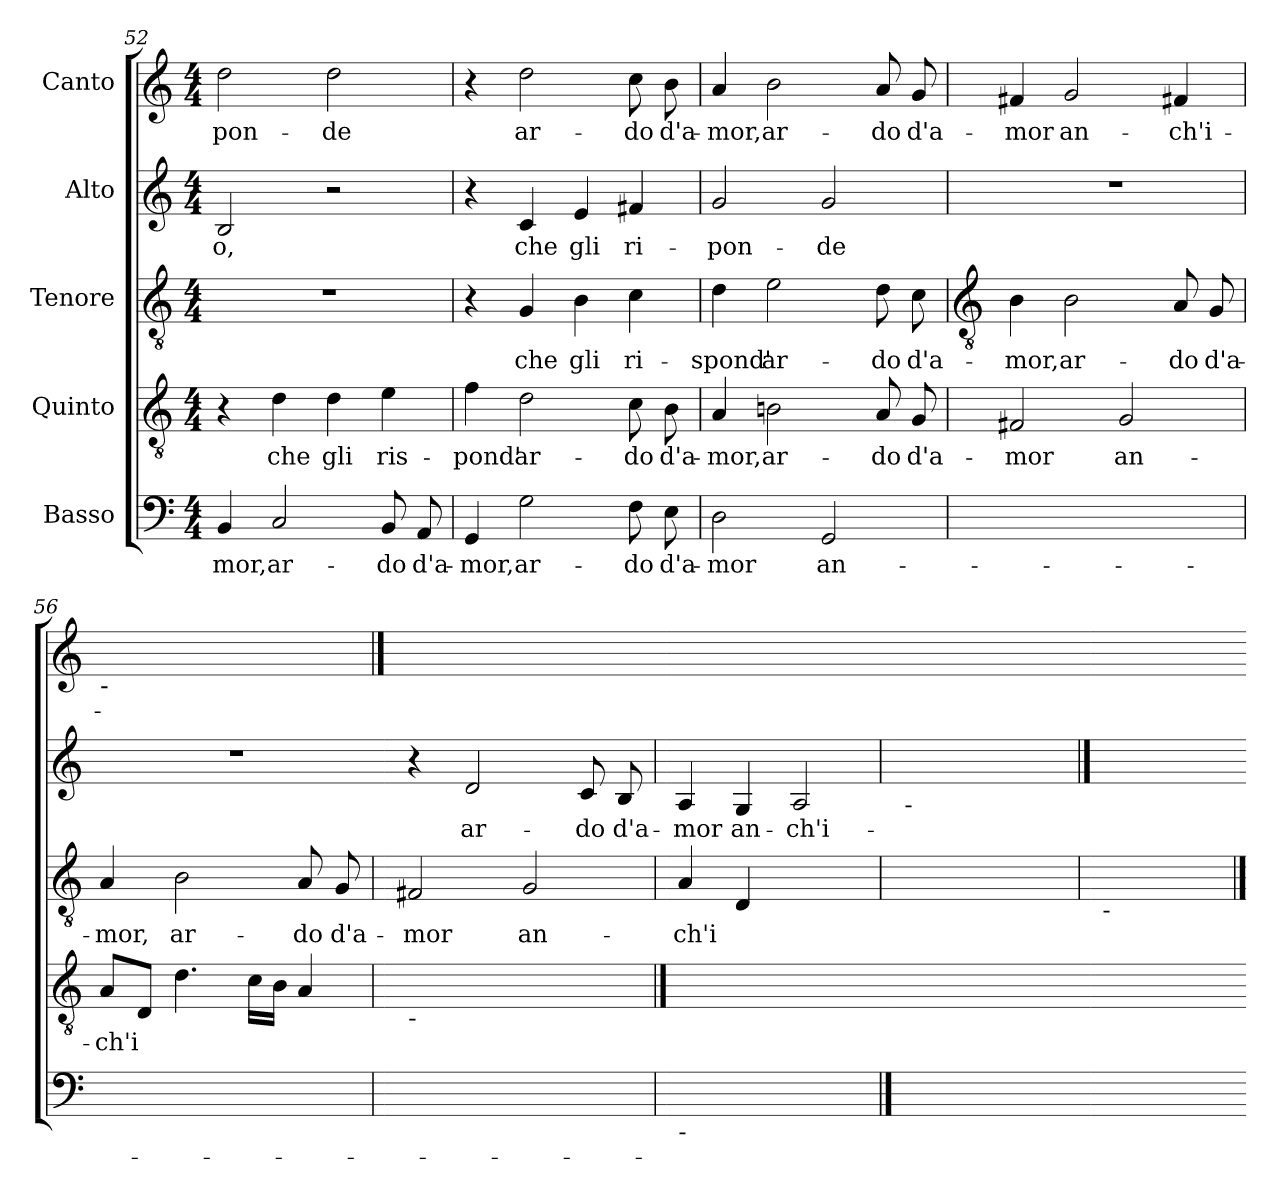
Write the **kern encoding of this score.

**kern	**text	**kern	**text	**kern	**text	**kern	**text	**kern	**text
*part5	*part5	*part4	*part4	*part3	*part3	*part2	*part2	*part1	*part1
*staff5	*staff5	*staff4	*staff4	*staff3	*staff3	*staff2	*staff2	*staff1	*staff1
*I"Basso	*	*I"Quinto	*	*I"Tenore	*	*I"Alto	*	*I"Canto	*
!!LO:LB:g=z
*clefF4	*	*clefGv2	*	*clefGv2	*	*clefG2	*	*clefG2	*
*k[]	*	*k[]	*	*k[]	*	*k[]	*	*k[]	*
*C:	*	*C:	*	*C:	*	*C:	*	*C:	*
*M4/4	*	*M4/4	*	*M4/4	*	*M4/4	*	*M4/4	*
=52	=52	=52	=52	=52	=52	=52	=52	=52	=52
!	!LO:LY:b	!	!	!	!	!	!LO:LY:b	!	!LO:LY:b
4BB	-mor,	4r	.	1r	.	2B	-o,	2dd	-pon-
!	!LO:LY:b	!	!LO:LY:b	!	!	!	!	!	!
2C	ar-	4d	che	.	.	.	.	.	.
!	!	!	!LO:LY:b	!	!	!	!	!	!LO:LY:b
.	.	4d	gli	.	.	2r	.	2dd	-de
!	!LO:LY:b	!	!LO:LY:b	!	!	!	!	!	!
8BB	-do	4e	ris-	.	.	.	.	.	.
!	!LO:LY:b	!	!	!	!	!	!	!	!
8AA	d'a-	.	.	.	.	.	.	.	.
!!LO:LB:g=z
=53	=53	=53	=53	=53	=53	=53	=53	=53	=53
!	!LO:LY:b	!	!LO:LY:b	!	!	!	!	!	!
4GG	-mor,	4f	-pond'	4r	.	4r	.	4r	.
!	!LO:LY:b	!	!LO:LY:b	!	!LO:LY:b	!	!LO:LY:b	!	!LO:LY:b
2G	ar-	2d	ar-	4G	che	4c	che	2dd	ar-
!	!	!	!	!	!LO:LY:b	!	!LO:LY:b	!	!
.	.	.	.	4B	gli	4e	gli	.	.
!	!LO:LY:b	!	!LO:LY:b	!	!LO:LY:b	!	!LO:LY:b	!	!LO:LY:b
8F	-do	8c	-do	4c	ri-	4f#X	ri-	8cc	-do
!	!LO:LY:b	!	!LO:LY:b	!	!	!	!	!	!LO:LY:b
8E	d'a-	8B	d'a-	.	.	.	.	8b	d'a-
!!LO:LB:g=z
=54	=54	=54	=54	=54	=54	=54	=54	=54	=54
!	!LO:LY:b	!	!LO:LY:b	!	!LO:LY:b	!	!LO:LY:b	!	!LO:LY:b
2D	-mor	4A	-mor,	4d	-spond'	2g	-pon-	4a	-mor,
!	!	!	!LO:LY:b	!	!LO:LY:b	!	!	!	!LO:LY:b
.	.	2Bn	ar-	2e	ar-	.	.	2b	ar-
!	!LO:LY:b	!	!	!	!	!	!LO:LY:b	!	!
2GG	an-	.	.	.	.	2g	-de	.	.
!	!	!	!LO:LY:b	!	!LO:LY:b	!	!	!	!LO:LY:b
.	.	8A	-do	8d	-do	.	.	8a	-do
!	!	!	!LO:LY:b	!	!LO:LY:b	!	!	!	!LO:LY:b
.	.	8G	d'a-	8c	d'a-	.	.	8g	d'a-
!!LO:LB:g=z
=55	=55	=55	=55	=55	=55	=55	=55	=55	=55
*	*	*	*	*clefGv2	*	*	*	*	*
!	!LO:LY:b	!	!LO:LY:b	!	!LO:LY:b	!	!	!	!LO:LY:b
[1Dyy	-ch'i-	2F#X	-mor	4B	-mor,	1r	.	4f#X	-mor
!	!	!	!	!	!LO:LY:b	!	!	!	!LO:LY:b
.	.	.	.	2B	ar-	.	.	2g	an-
!	!	!	!LO:LY:b	!	!	!	!	!	!
.	.	2G	an-	.	.	.	.	.	.
!	!	!	!	!	!LO:LY:b	!	!	!	!LO:LY:b
.	.	.	.	8A	-do	.	.	4f#X	-ch'i-
!	!	!	!	!	!LO:LY:b	!	!	!	!
.	.	.	.	8G	d'a-	.	.	.	.
=56	=56	=56	=56	=56	=56	=56	=56	=56	=56
!	!	!	!	!	!	!	!	!LO:TX:b:t=-	!
!	!	!	!LO:LY:b	!	!LO:LY:b	!	!	!	!LO:LY:b
1Dyy_	.	8AL	-ch'i	4A	-mor,	1r	.	1gyy	-o.
.	.	8DJ	.	.	.	.	.	.	.
!	!	!	!	!	!LO:LY:b	!	!	!	!
.	.	4.d	.	2B	ar-	.	.	.	.
.	.	16cLL	.	.	.	.	.	.	.
.	.	16BJJ	.	.	.	.	.	.	.
!	!	!	!	!	!LO:LY:b	!	!	!	!
.	.	4A	.	8A	-do	.	.	.	.
!	!	!	!	!	!LO:LY:b	!	!	!	!
.	.	.	.	8G	d'a-	.	.	.	.
=	==	=	==	=	==	=	==	==	==
!	!	!LO:TX:b:t=-	!	!	!	!	!	!	!
!	!	!	!LO:LY:b	!	!LO:LY:b	!	!	!	!
1Dyy]	.	1Gyy	o.	2F#X	-mor	4r	.	1ryy	.
!	!	!	!	!	!	!	!LO:LY:b	!	!
.	.	.	.	.	.	2d	ar-	.	.
!	!	!	!	!	!LO:LY:b	!	!	!	!
.	.	.	.	2G	an-	.	.	.	.
!	!	!	!	!	!	!	!LO:LY:b	!	!
.	.	.	.	.	.	8c	-do	.	.
!	!	!	!	!	!	!	!LO:LY:b	!	!
.	.	.	.	.	.	8B	d'a-	.	.
=	=	==	=	=	=	=	=	=	=
!LO:TX:b:t=-	!	!	!	!	!	!	!	!	!
!	!LO:LY:b	!	!	!	!LO:LY:b	!	!LO:LY:b	!	!
1GGyy	-o.	1ryy	.	4A	-ch'i	4A	-mor	1ryy	.
!	!	!	!	!	!	!	!LO:LY:b	!	!
.	.	.	.	4D	.	4G	an-	.	.
!	!	!	!	!	!	!	!LO:LY:b	!	!
.	.	.	.	[2dyy	.	2A	-ch'i-	.	.
==	=	=	=	=	=	=	=	=	=
!	!	!	!	!	!	!LO:TX:b:t=-	!	!	!
!	!	!	!	!	!	!	!LO:LY:b	!	!
1ryy	.	1ryy	.	2dyy_	.	1dyy	-o.	1ryy	.
.	.	.	.	2dyy]	.	.	.	.	.
=	=	=	=	=	=	==	=	=	=
!	!	!	!	!LO:TX:b:t=-	!	!	!	!	!
!	!	!	!	!	!LO:LY:b	!	!	!	!
1ryy	.	1ryy	.	1Byy	o.	1ryy	.	1ryy	.
=	=	=	=	==	=	=	=	=	=
*-	*-	*-	*-	*-	*-	*-	*-	*-	*-
